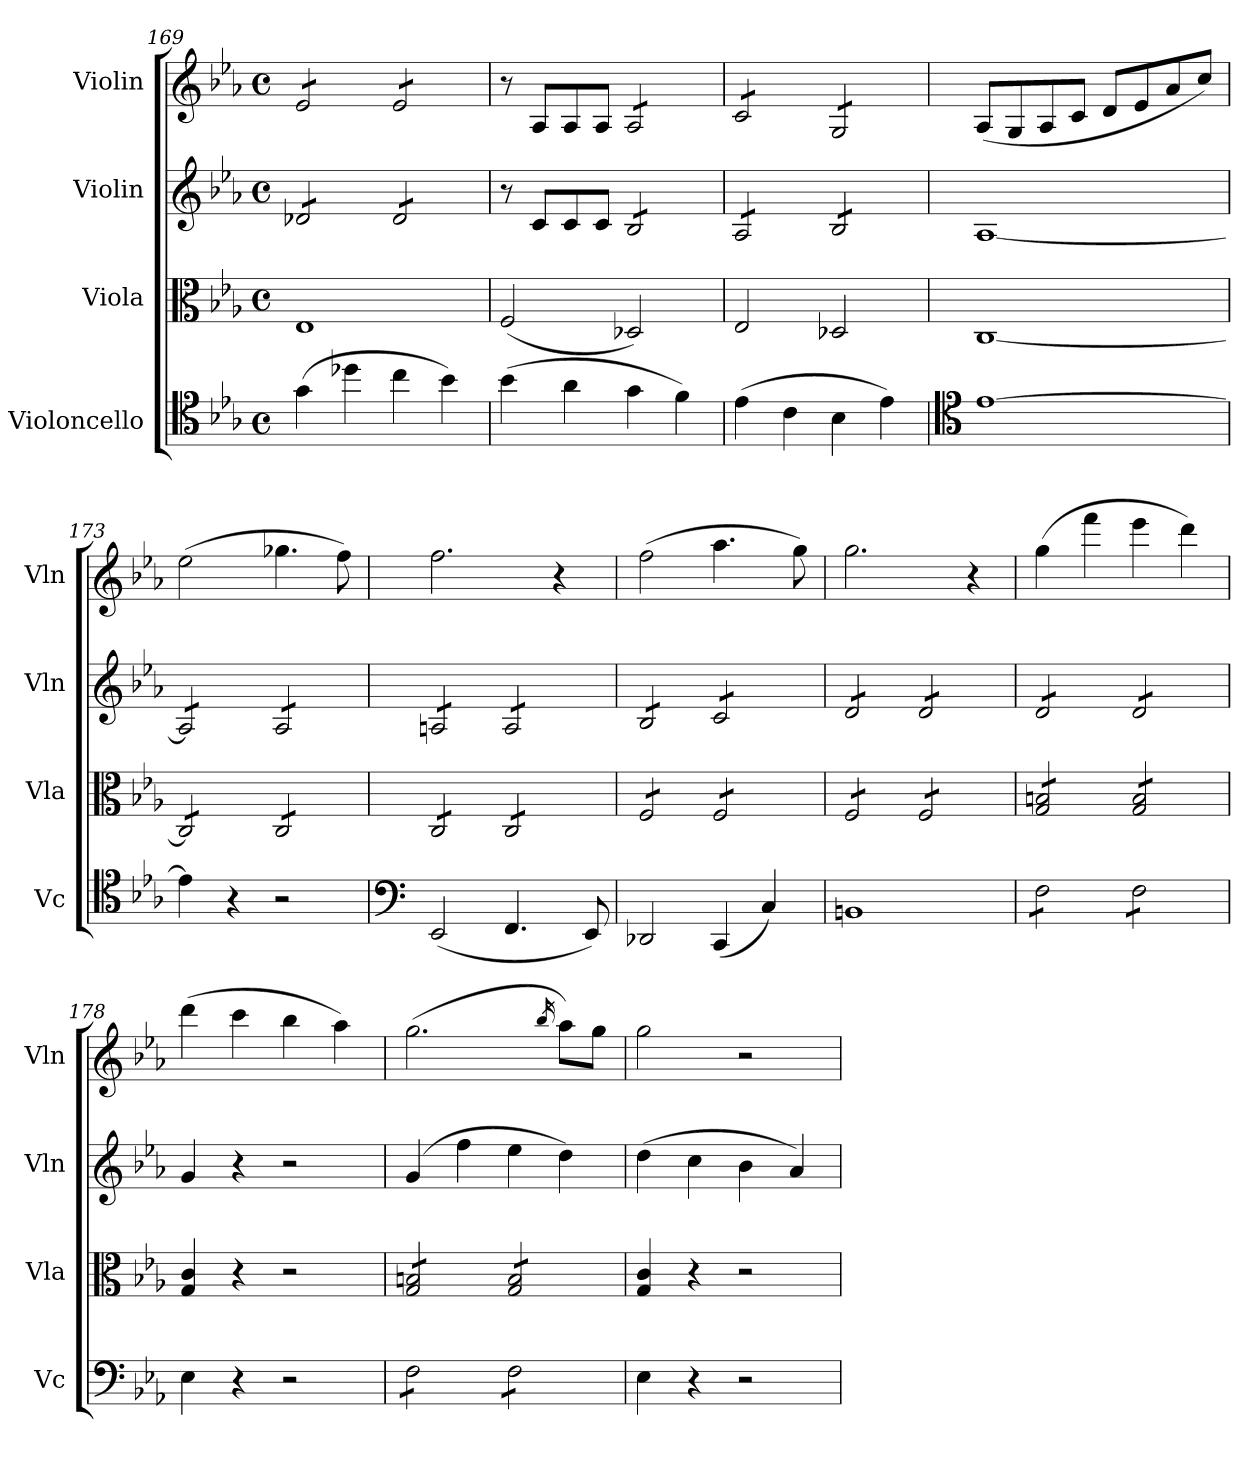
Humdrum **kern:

**kern	**kern	**kern	**kern
*part4	*part3	*part2	*part1
*staff4	*staff3	*staff2	*staff1
*I"Violoncello	*I"Viola	*I"Violin	*I"Violin
*I'Vc	*I'Vla	*I'Vln	*I'Vln
*clefC4	*clefC3	*clefG2	*clefG2
*k[b-e-a-]	*k[b-e-a-]	*k[b-e-a-]	*k[b-e-a-]
*M4/4	*M4/4	*M4/4	*M4/4
*met(c)	*met(c)	*met(c)	*met(c)
=169	=169	=169	=169
*	*	*tremolo	*
*	*	*	*tremolo
(4g\	1E-	8d-X/L	8e-/L
.	.	8d-X/	8e-/
4dd-X\	.	8d-X/	8e-/
.	.	8d-X/J	8e-/J
4cc\	.	8d-/L	8e-/L
.	.	8d-/	8e-/
4b-\)	.	8d-/	8e-/
.	.	8d-/J	8e-/J
*	*	*	*Xtremolo
*	*	*Xtremolo	*
=170	=170	=170	=170
(4b-\	(2F/	8r	8r
.	.	8c/L	8A-/L
4a-\	.	8c/	8A-/
.	.	8c/J	8A-/J
*	*	*tremolo	*
*	*	*	*tremolo
4g\	2D-X/)	8B-/L	8A-/L
.	.	8B-/	8A-/
4f\)	.	8B-/	8A-/
.	.	8B-/J	8A-/J
=171	=171	=171	=171
(4e-\	2E-/	8A-/L	8c/L
.	.	8A-/	8c/
4c\	.	8A-/	8c/
.	.	8A-/J	8c/J
4B-\	2D-X/	8B-/L	8G/L
.	.	8B-/	8G/
4e-\)	.	8B-/	8G/
.	.	8B-/J	8G/J
*	*	*	*Xtremolo
*	*	*Xtremolo	*
!!LO:PB:g=z
=172	=172	=172	=172
*clefC4	*	*	*
[1e-	[1C	[1A-	(8A-/L
.	.	.	8G/
.	.	.	8A-/
.	.	.	8c/J
.	.	.	8d/L
.	.	.	8e-/
.	.	.	8a-/
.	.	.	8cc/J)
=173	=173	=173	=173
*	*tremolo	*	*
*	*	*tremolo	*
4e-\]	8C/]L	8A-/]L	(2ee-\
.	8C/	8A-/	.
4r	8C/	8A-/	.
.	8C/J	8A-/J	.
2r	8C/L	8A-/L	4.gg-X\
.	8C/	8A-/	.
.	8C/	8A-/	.
.	8C/J	8A-/J	8ff\)
=174	=174	=174	=174
*clefF4	*	*	*
(2EE-/	8C/L	8An/L	2.ff\
.	8C/	8An/	.
.	8C/	8An/	.
.	8C/J	8An/J	.
4.FF/	8C/L	8A/L	.
.	8C/	8A/	.
.	8C/	8A/	4r
8EE-/)	8C/J	8A/J	.
=175	=175	=175	=175
2DD-X/	8F/L	8B-/L	(2ff\
.	8F/	8B-/	.
.	8F/	8B-/	.
.	8F/J	8B-/J	.
(4CC/	8F/L	8c/L	4.aa-\
.	8F/	8c/	.
4C/)	8F/	8c/	.
.	8F/J	8c/J	8gg\)
=176	=176	=176	=176
1BBn	8F/L	8d/L	2.gg\
.	8F/	8d/	.
.	8F/	8d/	.
.	8F/J	8d/J	.
.	8F/L	8d/L	.
.	8F/	8d/	.
.	8F/	8d/	4r
.	8F/J	8d/J	.
=177	=177	=177	=177
*tremolo	*	*	*
8F\L	8G/ 8Bn/L	8d/L	(4gg\
8F\	8G/ 8Bn/	8d/	.
8F\	8G/ 8Bn/	8d/	4fff\
8F\J	8G/ 8Bn/J	8d/J	.
8F\L	8G/ 8B/L	8d/L	4eee-\
8F\	8G/ 8B/	8d/	.
8F\	8G/ 8B/	8d/	4ddd\)
8F\J	8G/ 8B/J	8d/J	.
*	*	*Xtremolo	*
*	*Xtremolo	*	*
*Xtremolo	*	*	*
=178	=178	=178	=178
4E-\	4G/ 4c/	4g/	(4ddd\
4r	4r	4r	4ccc\
2r	2r	2r	4bb-\
.	.	.	4aa-\)
=179	=179	=179	=179
*tremolo	*	*	*
*	*tremolo	*	*
8F\L	8G/ 8Bn/L	(4g/	(2.gg\
8F\	8G/ 8Bn/	.	.
8F\	8G/ 8Bn/	4ff\	.
8F\J	8G/ 8Bn/J	.	.
8F\L	8G/ 8B/L	4ee-\	.
8F\	8G/ 8B/	.	.
.	.	.	16qbb-/
8F\	8G/ 8B/	4dd\)	8aa-\L)
8F\J	8G/ 8B/J	.	8gg\J
*	*Xtremolo	*	*
*Xtremolo	*	*	*
=180	=180	=180	=180
4E-\	4G/ 4c/	(4dd\	2gg\
4r	4r	4cc\	.
2r	2r	4b-\	2r
.	.	4a-/)	.
=	=	=	=
*-	*-	*-	*-
